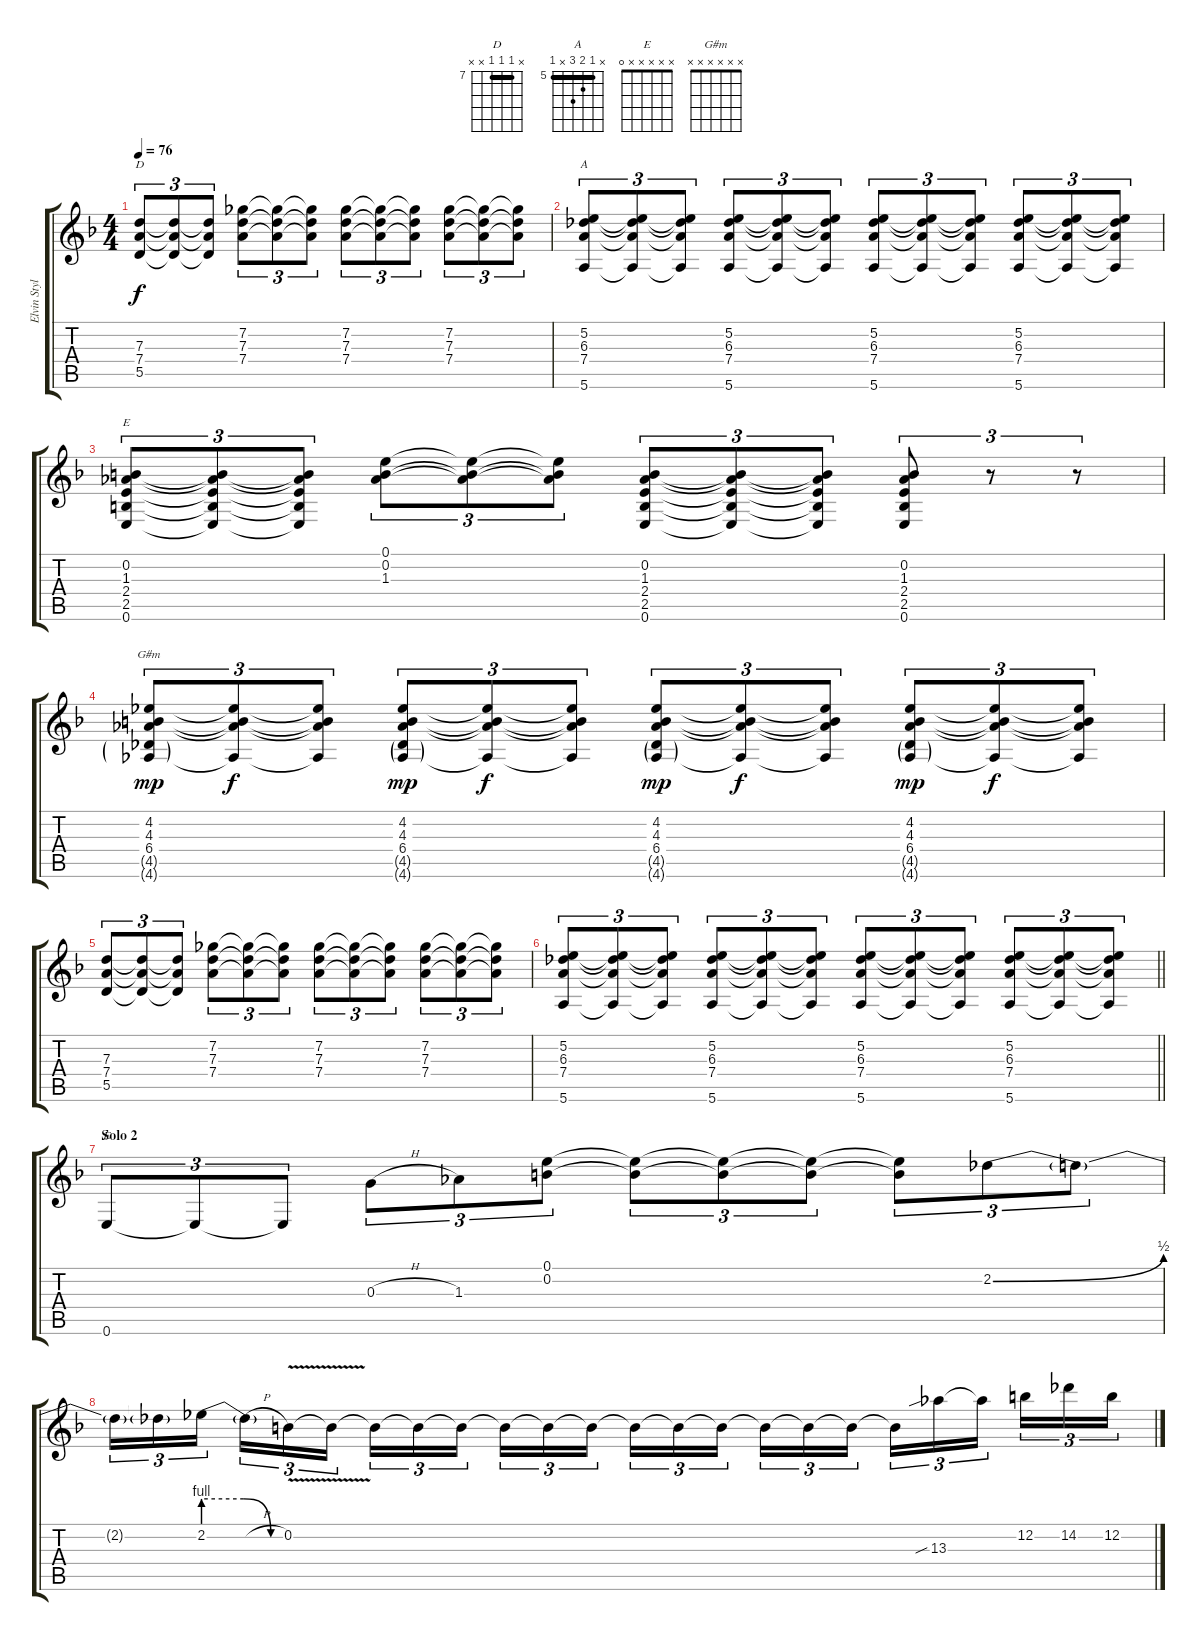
\track ("Elvin Style" "Elvin Styl") {instrument electricguitarclean}
\staff {score tabs}
\tuning (E4 B3 G3 D3 A2 E2) {hide}
\chord ("D" x 7 7 7 x x) {firstfret 7 barre 7}
\chord ("A" x 5 6 7 x 5) {firstfret 5 barre 5}
\chord ("E" x 0 1 2 2 0)
\chord ("G#m" x x x x x x)
\chord ("E" x x x x x 0)
\ts (4 4)
\tempo 76
\clef g2
\ks f
(7.3 7.4 5.5).8{tu (3 2) ch "D" dy f} (7.3{t} 7.4{t} 5.5{t}).8{tu (3 2)} (7.3{t} 7.4{t} 5.5{t}).8{tu (3 2)} (7.2 7.3 7.4).8{tu (3 2)} (7.2{t} 7.3{t} 7.4{t}).8{tu (3 2)} (7.2{t} 7.3{t} 7.4{t}).8{tu (3 2)} (7.2 7.3 7.4).8{tu (3 2)} (7.2{t} 7.3{t} 7.4{t}).8{tu (3 2)} (7.2{t} 7.3{t} 7.4{t}).8{tu (3 2)} (7.2 7.3 7.4).8{tu (3 2)} (7.2{t} 7.3{t} 7.4{t}).8{tu (3 2)} (7.2{t} 7.3{t} 7.4{t}).8{tu (3 2)} |
(5.2 6.3 7.4 5.6).8{tu (3 2) ch "A"} (5.2{t} 6.3{t} 7.4{t} 5.6{t}).8{tu (3 2)} (5.2{t} 6.3{t} 7.4{t} 5.6{t}).8{tu (3 2)} (5.2 6.3 7.4 5.6).8{tu (3 2)} (5.2{t} 6.3{t} 7.4{t} 5.6{t}).8{tu (3 2)} (5.2{t} 6.3{t} 7.4{t} 5.6{t}).8{tu (3 2)} (5.2 6.3 7.4 5.6).8{tu (3 2)} (5.2{t} 6.3{t} 7.4{t} 5.6{t}).8{tu (3 2)} (5.2{t} 6.3{t} 7.4{t} 5.6{t}).8{tu (3 2)} (5.2 6.3 7.4 5.6).8{tu (3 2)} (5.2{t} 6.3{t} 7.4{t} 5.6{t}).8{tu (3 2)} (5.2{t} 6.3{t} 7.4{t} 5.6{t}).8{tu (3 2)} |
(0.2 1.3 2.4 2.5 0.6).8{tu (3 2) ch "E"} (0.2{t} 1.3{t} 2.4{t} 2.5{t} 0.6{t}).8{tu (3 2)} (0.2{t} 1.3{t} 2.4{t} 2.5{t} 0.6{t}).8{tu (3 2)} (0.1 0.2 1.3).8{tu (3 2)} (0.1{t} 0.2{t} 1.3{t}).8{tu (3 2)} (0.1{t} 0.2{t} 1.3{t}).8{tu (3 2)} (0.2 1.3 2.4 2.5 0.6).8{tu (3 2)} (0.2{t} 1.3{t} 2.4{t} 2.5{t} 0.6{t}).8{tu (3 2)} (0.2{t} 1.3{t} 2.4{t} 2.5{t} 0.6{t}).8{tu (3 2)} (0.2 1.3 2.4 2.5 0.6).8{tu (3 2)} r.8{tu (3 2)} r.8{tu (3 2)} |
(4.2 4.3 6.4 4.5{g} 4.6{g}).8{tu (3 2) ch "G#m" dy mp} (4.2{t} 4.3{t} 6.4{t} 4.6{t}).8{tu (3 2) dy f} (4.2{t} 4.3{t} 6.4{t} 4.6{t}).8{tu (3 2)} (4.2 4.3 6.4 4.5{g} 4.6{g}).8{tu (3 2) dy mp} (4.2{t} 4.3{t} 6.4{t} 4.6{t}).8{tu (3 2) dy f} (4.2{t} 4.3{t} 6.4{t} 4.6{t}).8{tu (3 2)} (4.2 4.3 6.4 4.5{g} 4.6{g}).8{tu (3 2) dy mp} (4.2{t} 4.3{t} 6.4{t} 4.6{t}).8{tu (3 2) dy f} (4.2{t} 4.3{t} 6.4{t} 4.6{t}).8{tu (3 2)} (4.2 4.3 6.4 4.5{g} 4.6{g}).8{tu (3 2) dy mp} (4.2{t} 4.3{t} 6.4{t} 4.6{t}).8{tu (3 2) dy f} (4.2{t} 4.3{t} 6.4{t} 4.6{t}).8{tu (3 2)} |
(7.3 7.4 5.5).8{tu (3 2)} (7.3{t} 7.4{t} 5.5{t}).8{tu (3 2)} (7.3{t} 7.4{t} 5.5{t}).8{tu (3 2)} (7.2 7.3 7.4).8{tu (3 2)} (7.2{t} 7.3{t} 7.4{t}).8{tu (3 2)} (7.2{t} 7.3{t} 7.4{t}).8{tu (3 2)} (7.2 7.3 7.4).8{tu (3 2)} (7.2{t} 7.3{t} 7.4{t}).8{tu (3 2)} (7.2{t} 7.3{t} 7.4{t}).8{tu (3 2)} (7.2 7.3 7.4).8{tu (3 2)} (7.2{t} 7.3{t} 7.4{t}).8{tu (3 2)} (7.2{t} 7.3{t} 7.4{t}).8{tu (3 2)} |
\barLineRight lightlight
(5.2 6.3 7.4 5.6).8{tu (3 2)} (5.2{t} 6.3{t} 7.4{t} 5.6{t}).8{tu (3 2)} (5.2{t} 6.3{t} 7.4{t} 5.6{t}).8{tu (3 2)} (5.2 6.3 7.4 5.6).8{tu (3 2)} (5.2{t} 6.3{t} 7.4{t} 5.6{t}).8{tu (3 2)} (5.2{t} 6.3{t} 7.4{t} 5.6{t}).8{tu (3 2)} (5.2 6.3 7.4 5.6).8{tu (3 2)} (5.2{t} 6.3{t} 7.4{t} 5.6{t}).8{tu (3 2)} (5.2{t} 6.3{t} 7.4{t} 5.6{t}).8{tu (3 2)} (5.2 6.3 7.4 5.6).8{tu (3 2)} (5.2{t} 6.3{t} 7.4{t} 5.6{t}).8{tu (3 2)} (5.2{t} 6.3{t} 7.4{t} 5.6{t}).8{tu (3 2)} |
\section ("" "Solo 2")
0.6.8{tu (3 2) ch "E"} 0.6{t}.8{tu (3 2)} 0.6{t}.8{tu (3 2)} 0.3{h}.8{tu (3 2)} 1.3.8{tu (3 2)} (0.1 0.2).8{tu (3 2)} (0.1{t} 0.2{t}).8{tu (3 2)} (0.1{t} 0.2{t}).8{tu (3 2)} (0.1{t} 0.2{t}).8{tu (3 2)} (0.1{t} 0.2{t}).8{tu (3 2)} 2.2{be (bend 0 0 60 2)}.8{tu (3 2)} 2.2{t}.8{tu (3 2)} |
2.2{t}.16{tu (3 2)} 2.2{t}.16{tu (3 2)} 2.2{be (custom 0 4 30 4 50 0 60 0)}.16{tu (3 2) beam splitsecondary} 2.2{h t}.16{tu (3 2)} 0.2{v}.16{tu (3 2)} 0.2{t}.16{tu (3 2)} 0.2{t}.16{tu (3 2)} 0.2{t}.16{tu (3 2)} 0.2{t}.16{tu (3 2) beam splitsecondary} 0.2{t}.16{tu (3 2)} 0.2{t}.16{tu (3 2)} 0.2{t}.16{tu (3 2)} 0.2{t}.16{tu (3 2)} 0.2{t}.16{tu (3 2)} 0.2{t}.16{tu (3 2) beam splitsecondary} 0.2{t}.16{tu (3 2)} 0.2{t}.16{tu (3 2)} 0.2{t}.16{tu (3 2)} 0.2{t}.16{tu (3 2)} 13.3{sib}.16{tu (3 2)} 13.3{t}.16{tu (3 2) beam splitsecondary} 12.2.16{tu (3 2)} 14.2.16{tu (3 2)} 12.2.16{tu (3 2)}
